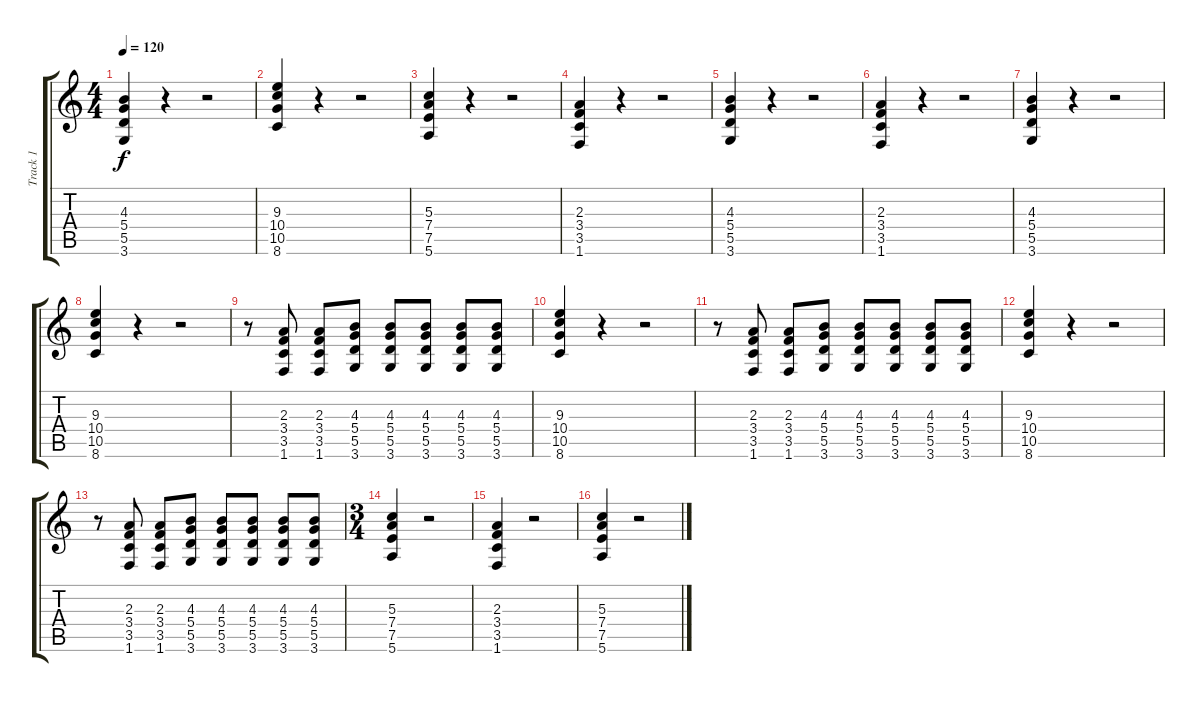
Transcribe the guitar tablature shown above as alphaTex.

\track ("Track 1" "Track 1") {instrument distortionguitar}
\staff {score tabs}
\tuning (E4 B3 G3 D3 A2 E2) {hide}
\ts (4 4)
\tempo 120
\clef g2
\ks c
(4.3 5.4 5.5 3.6).4{dy f} r.4 r.2 |
(9.3 10.4 10.5 8.6).4 r.4 r.2 |
(5.3 7.4 7.5 5.6).4 r.4 r.2 |
(2.3 3.4 3.5 1.6).4 r.4 r.2 |
(4.3 5.4 5.5 3.6).4 r.4 r.2 |
(2.3 3.4 3.5 1.6).4 r.4 r.2 |
(4.3 5.4 5.5 3.6).4 r.4 r.2 |
(9.3 10.4 10.5 8.6).4 r.4 r.2 |
r.8 (2.3 3.4 3.5 1.6).8 (2.3 3.4 3.5 1.6).8 (4.3 5.4 5.5 3.6).8 (4.3 5.4 5.5 3.6).8 (4.3 5.4 5.5 3.6).8 (4.3 5.4 5.5 3.6).8 (4.3 5.4 5.5 3.6).8 |
(9.3 10.4 10.5 8.6).4 r.4 r.2 |
r.8 (2.3 3.4 3.5 1.6).8 (2.3 3.4 3.5 1.6).8 (4.3 5.4 5.5 3.6).8 (4.3 5.4 5.5 3.6).8 (4.3 5.4 5.5 3.6).8 (4.3 5.4 5.5 3.6).8 (4.3 5.4 5.5 3.6).8 |
(9.3 10.4 10.5 8.6).4 r.4 r.2 |
r.8 (2.3 3.4 3.5 1.6).8 (2.3 3.4 3.5 1.6).8 (4.3 5.4 5.5 3.6).8 (4.3 5.4 5.5 3.6).8 (4.3 5.4 5.5 3.6).8 (4.3 5.4 5.5 3.6).8 (4.3 5.4 5.5 3.6).8 |
\ts (3 4)
(5.3 7.4 7.5 5.6).4 r.2 |
(2.3 3.4 3.5 1.6).4 r.2 |
(5.3 7.4 7.5 5.6).4 r.2
